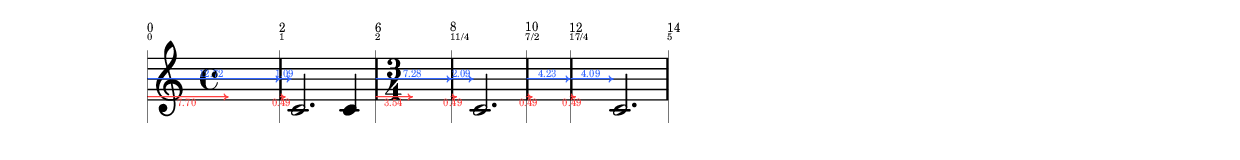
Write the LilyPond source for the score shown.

\header{
  texidoc = "Notes that fill a whole measure are preceded by extra space. "
  
  }

\version "2.16.0"

\layout{
  ragged-right=##t
}

\new Staff \relative c' {
  \override Score.NonMusicalPaperColumn #'stencil = #ly:paper-column::print
  \override Score.NonMusicalPaperColumn #'layer = #1
  
  \time 4/4
  s1
  c2. c4
  \time 3/4
  s2.
  c2.
  \override Score.NonMusicalPaperColumn #'full-measure-extra-space = #3.0
  s2.
  c2.
}
